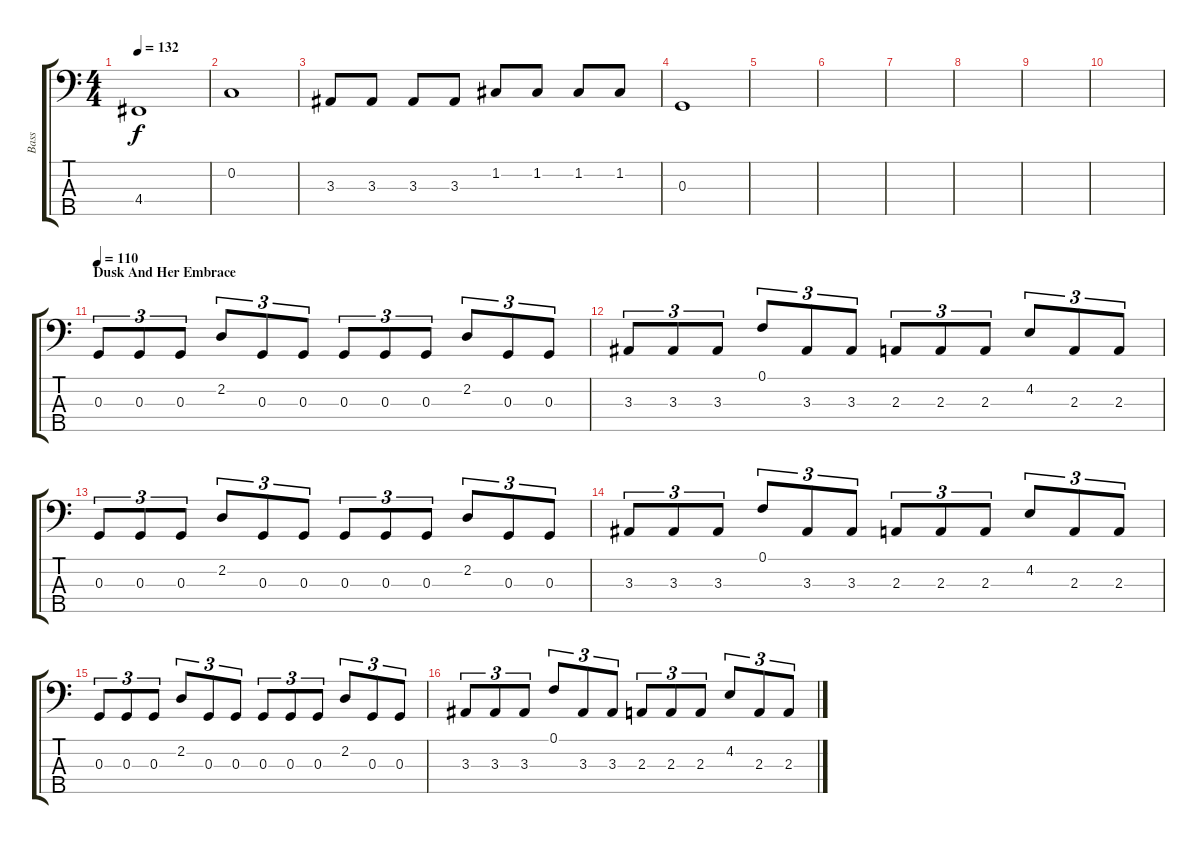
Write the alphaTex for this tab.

\track ("Bass" "Bass") {instrument electricbassfinger}
\staff {score tabs}
\tuning (F2 C2 G1 D1 A0) {hide}
\ts (4 4)
\tempo 132
\clef f4
\ks c
4.4.1{dy f} |
0.2.1 |
3.3.8 3.3.8 3.3.8 3.3.8 1.2.8 1.2.8 1.2.8 1.2.8 |
0.3.1 |
|
|
|
|
|
|
\section ("" "Dusk And Her Embrace")
\tempo 110
0.3.8{tu (3 2)} 0.3.8{tu (3 2)} 0.3.8{tu (3 2)} 2.2.8{tu (3 2)} 0.3.8{tu (3 2)} 0.3.8{tu (3 2)} 0.3.8{tu (3 2)} 0.3.8{tu (3 2)} 0.3.8{tu (3 2)} 2.2.8{tu (3 2)} 0.3.8{tu (3 2)} 0.3.8{tu (3 2)} |
3.3.8{tu (3 2)} 3.3.8{tu (3 2)} 3.3.8{tu (3 2)} 0.1.8{tu (3 2)} 3.3.8{tu (3 2)} 3.3.8{tu (3 2)} 2.3.8{tu (3 2)} 2.3.8{tu (3 2)} 2.3.8{tu (3 2)} 4.2.8{tu (3 2)} 2.3.8{tu (3 2)} 2.3.8{tu (3 2)} |
0.3.8{tu (3 2)} 0.3.8{tu (3 2)} 0.3.8{tu (3 2)} 2.2.8{tu (3 2)} 0.3.8{tu (3 2)} 0.3.8{tu (3 2)} 0.3.8{tu (3 2)} 0.3.8{tu (3 2)} 0.3.8{tu (3 2)} 2.2.8{tu (3 2)} 0.3.8{tu (3 2)} 0.3.8{tu (3 2)} |
3.3.8{tu (3 2)} 3.3.8{tu (3 2)} 3.3.8{tu (3 2)} 0.1.8{tu (3 2)} 3.3.8{tu (3 2)} 3.3.8{tu (3 2)} 2.3.8{tu (3 2)} 2.3.8{tu (3 2)} 2.3.8{tu (3 2)} 4.2.8{tu (3 2)} 2.3.8{tu (3 2)} 2.3.8{tu (3 2)} |
0.3.8{tu (3 2)} 0.3.8{tu (3 2)} 0.3.8{tu (3 2)} 2.2.8{tu (3 2)} 0.3.8{tu (3 2)} 0.3.8{tu (3 2)} 0.3.8{tu (3 2)} 0.3.8{tu (3 2)} 0.3.8{tu (3 2)} 2.2.8{tu (3 2)} 0.3.8{tu (3 2)} 0.3.8{tu (3 2)} |
3.3.8{tu (3 2)} 3.3.8{tu (3 2)} 3.3.8{tu (3 2)} 0.1.8{tu (3 2)} 3.3.8{tu (3 2)} 3.3.8{tu (3 2)} 2.3.8{tu (3 2)} 2.3.8{tu (3 2)} 2.3.8{tu (3 2)} 4.2.8{tu (3 2)} 2.3.8{tu (3 2)} 2.3.8{tu (3 2)}
